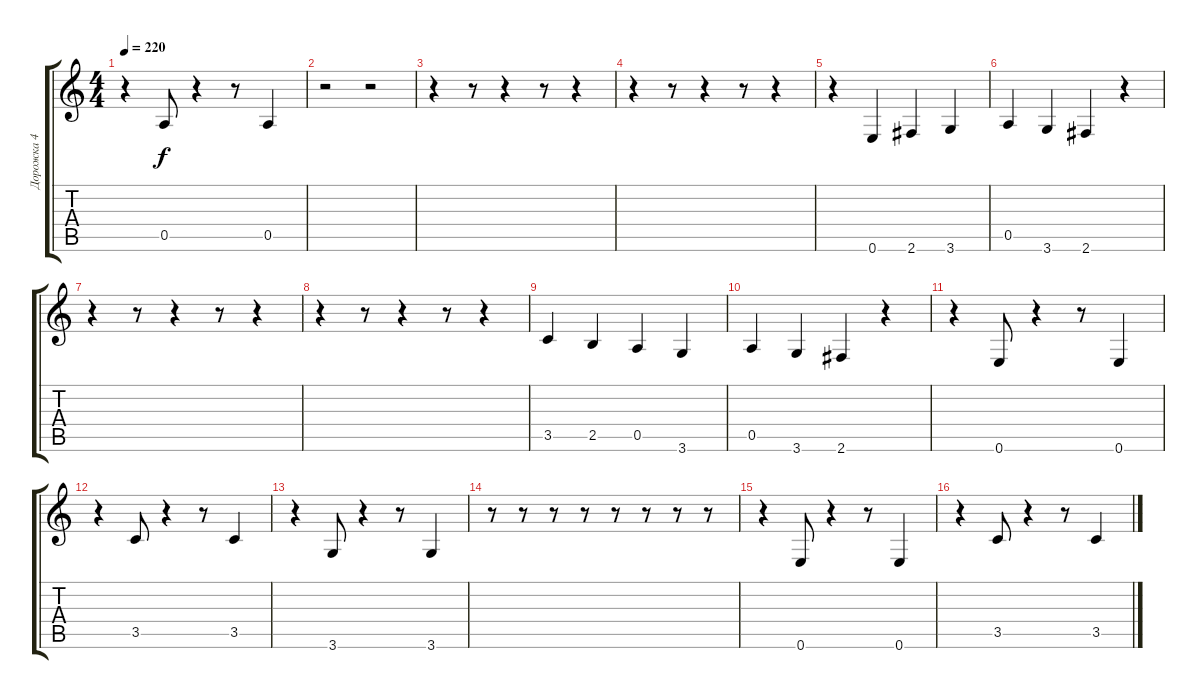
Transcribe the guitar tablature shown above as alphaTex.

\track ("Дорожка 4" "Дорожка 4") {instrument electricbasspick}
\staff {score tabs}
\tuning (E4 B3 G3 D3 A2 E2) {hide}
\ts (4 4)
\tempo 220
\clef g2
\ks c
r.4{dy f} 0.5.8 r.4 r.8 0.5.4 |
r.2 r.2 |
r.4 r.8 r.4 r.8 r.4 |
r.4 r.8 r.4 r.8 r.4 |
r.4 0.6.4 2.6.4 3.6.4 |
0.5.4 3.6.4 2.6.4 r.4 |
r.4 r.8 r.4 r.8 r.4 |
r.4 r.8 r.4 r.8 r.4 |
3.5.4 2.5.4 0.5.4 3.6.4 |
0.5.4 3.6.4 2.6.4 r.4 |
r.4 0.6.8 r.4 r.8 0.6.4 |
r.4 3.5.8 r.4 r.8 3.5.4 |
r.4 3.6.8 r.4 r.8 3.6.4 |
r.8 r.8 r.8 r.8 r.8 r.8 r.8 r.8 |
r.4 0.6.8 r.4 r.8 0.6.4 |
r.4 3.5.8 r.4 r.8 3.5.4
